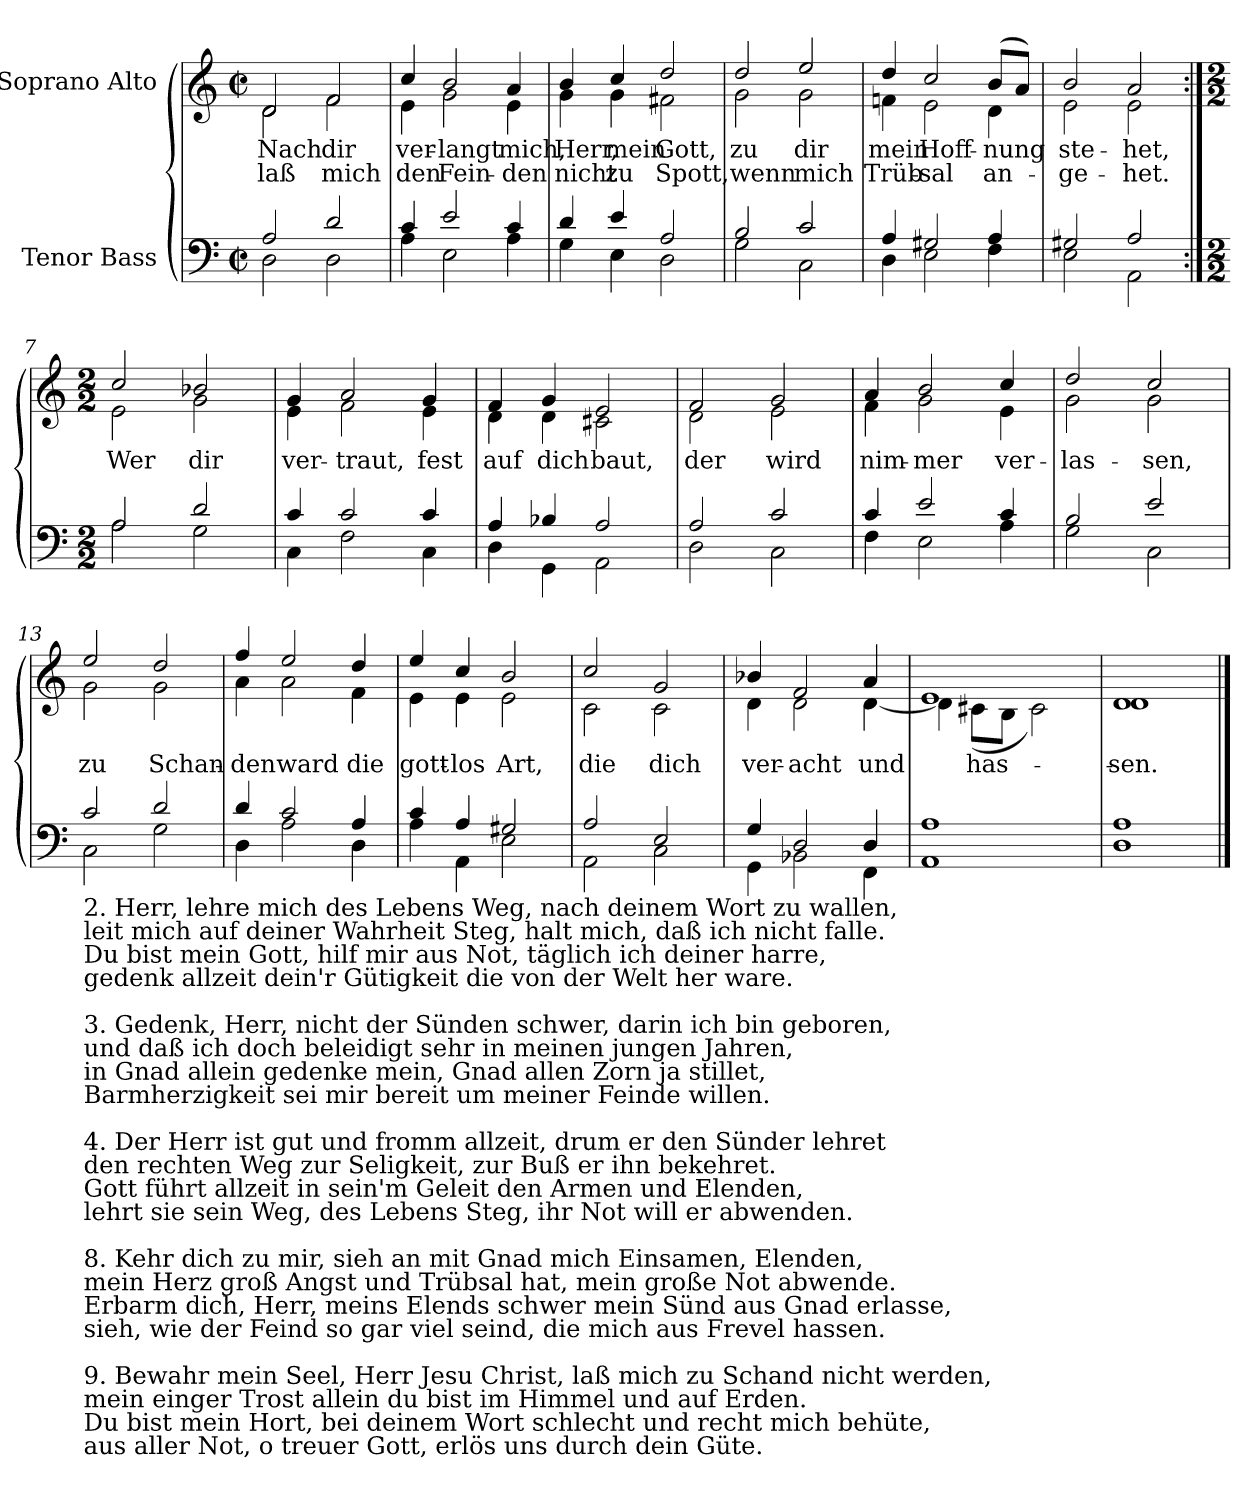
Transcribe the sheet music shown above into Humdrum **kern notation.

**kern	**kern	**text	**text
*part2	*part1	*part1	*part1
*staff2	*staff1	*staff1	*staff1
*I"Tenor Bass	*I"Soprano Alto	*	*
*clefF4	*clefG2	*	*
*k[]	*k[]	*	*
*C:	*C:	*	*
*M2/2	*M2/2	*	*
*met(c|)	*met(c|)	*	*
=1	=1	=1	=1
*^	*	*	*
!	!	!LO:TX:a:cj:t=Cornelius Becker\n(1561-1604)	!	!
!	!	!LO:TX:a:cj:t=Psalm 25, SWV 122	!	!
!	!	!LO:TX:a:cj:t=Heinrich Schütz\n(1585-1672)	!	!
!	!	!	!LO:LY:b	!LO:LY:b
*	*	*^	*	*
2A/	2D\	2d/	2d\	Nach	laß
!	!	!	!	!LO:LY:b	!LO:LY:b
2d/	2D\	2f/	2f\	dir	mich
=2	=2	=2	=2	=2	=2
!	!	!	!	!LO:LY:b	!LO:LY:b
4c/	4A\	4cc/	4e\	ver-	-den
!	!	!	!	!LO:LY:b	!LO:LY:b
2e/	2E\	2b/	2g\	langt	Fein-
!	!	!	!	!LO:LY:b	!LO:LY:b
4c/	4A\	4a/	4e\	-mich,	den
=3	=3	=3	=3	=3	=3
!	!	!	!	!LO:LY:b	!LO:LY:b
4d/	4G\	4b/	4g\	Herr,	nicht
!	!	!	!	!LO:LY:b	!LO:LY:b
4e/	4E\	4cc/	4g\	mein	zu
!	!	!	!	!LO:LY:b	!LO:LY:b
2A/	2D\	2dd/	2f#X\	Gott,	Spott,
=4	=4	=4	=4	=4	=4
!	!	!	!	!LO:LY:b	!LO:LY:b
2B/	2G\	2dd/	2g\	zu	wenn
!	!	!	!	!LO:LY:b	!LO:LY:b
2c/	2C\	2ee/	2g\	dir	mich
=5	=5	=5	=5	=5	=5
!	!	!	!	!LO:LY:b	!LO:LY:b
4A/	4D\	4dd/	4fn\	mein	Trüb-
!	!	!	!	!LO:LY:b	!LO:LY:b
2G#X/	2E\	2cc/	2e\	-Hoff-	-sal
!	!	!	!	!LO:LY:b	!LO:LY:b
4A/	4F\	(>8b/L	4d\	nung	an-
.	.	8a/J)	.	.	.
=6	=6	=6	=6	=6	=6
!	!	!	!	!LO:LY:b	!LO:LY:b
2G#X/	2E\	2b/	2e\	ste-	-ge-
!	!	!	!	!LO:LY:b	!LO:LY:b
2A/	2AA\	2a/	2e\	-het,	het.
!!LO:LB:g=z	!!
=7:|!	=7:|!	=7:|!	=7:|!	=7:|!	=7:|!
*M2/2	*	*M2/2	*	*	*
!	!	!	!	!LO:LY:b	!
2A/	2A\	2cc/	2e\	Wer	.
!	!	!	!	!LO:LY:b	!
2d/	2G\	2b-X/	2g\	dir	.
=8	=8	=8	=8	=8	=8
!	!	!	!	!LO:LY:b	!
4c/	4C\	4g/	4e\	ver-	.
!	!	!	!	!LO:LY:b	!
2c/	2F\	2a/	2f\	-traut,	.
!	!	!	!	!LO:LY:b	!
4c/	4C\	4g/	4e\	fest	.
=9	=9	=9	=9	=9	=9
!	!	!	!	!LO:LY:b	!
4A/	4D\	4f/	4d\	auf	.
!	!	!	!	!LO:LY:b	!
4B-X/	4GG\	4g/	4d\	dich	.
!	!	!	!	!LO:LY:b	!
2A/	2AA\	2e/	2c#X\	baut,	.
=10	=10	=10	=10	=10	=10
!	!	!	!	!LO:LY:b	!
2A/	2D\	2f/	2d\	der	.
!	!	!	!	!LO:LY:b	!
2c/	2C\	2g/	2e\	wird	.
=11	=11	=11	=11	=11	=11
!	!	!	!	!LO:LY:b	!
4c/	4F\	4a/	4f\	nim-	.
!	!	!	!	!LO:LY:b	!
2e/	2E\	2b/	2g\	-mer	.
!	!	!	!	!LO:LY:b	!
4c/	4A\	4cc/	4e\	ver-	.
=12	=12	=12	=12	=12	=12
!	!	!	!	!LO:LY:b	!
2B/	2G\	2dd/	2g\	-las-	.
!	!	!	!	!LO:LY:b	!
2e/	2C\	2cc/	2g\	-sen,	.
!!LO:LB:g=z	!!
=13	=13	=13	=13	=13	=13
!LO:TX:b:t=2. Herr, lehre mich des Lebens Weg, nach deinem Wort zu wallen,\nleit mich auf deiner Wahrheit Steg, halt mich, daß ich nicht falle.\nDu bist mein Gott, hilf mir aus Not, täglich ich deiner harre,\ngedenk allzeit dein'r Gütigkeit die von der Welt her ware.\n\n3. Gedenk, Herr, nicht der Sünden schwer, darin ich bin geboren,\nund daß ich doch beleidigt sehr in meinen jungen Jahren,\nin Gnad allein gedenke mein, Gnad allen Zorn ja stillet,\nBarmherzigkeit sei mir bereit um meiner Feinde willen.\n\n4. Der Herr ist gut und fromm allzeit, drum er den Sünder lehret\nden rechten Weg zur Seligkeit, zur Buß er ihn bekehret.\nGott führt allzeit in sein'm Geleit den Armen und Elenden,\nlehrt sie sein Weg, des Lebens Steg, ihr Not will er abwenden.\n\n8. Kehr dich zu mir, sieh an mit Gnad mich Einsamen, Elenden,\nmein Herz groß Angst und Trübsal hat, mein große Not abwende.\nErbarm dich, Herr, meins Elends schwer mein Sünd aus Gnad erlasse,\nsieh, wie der Feind so gar viel seind, die mich aus Frevel hassen.\n\n9. Bewahr mein Seel, Herr Jesu Christ, laß mich zu Schand nicht werden,\nmein einger Trost allein du bist im Himmel und auf Erden.\nDu bist mein Hort, bei deinem Wort schlecht und recht mich behüte,\naus aller Not, o treuer Gott, erlös uns durch dein Güte.	!	!	!	!	!
!	!	!	!	!LO:LY:b	!
2c/	2C\	2ee/	2g\	zu	.
!	!	!	!	!LO:LY:b	!
2d/	2G\	2dd/	2g\	Schan-	.
=14	=14	=14	=14	=14	=14
!	!	!	!	!LO:LY:b	!
4d/	4D\	4ff/	4a\	-den	.
!	!	!	!	!LO:LY:b	!
2c/	2A\	2ee/	2a\	ward	.
!	!	!	!	!LO:LY:b	!
4A/	4D\	4dd/	4f\	die	.
=15	=15	=15	=15	=15	=15
!	!	!	!	!LO:LY:b	!
4c/	4A\	4ee/	4e\	gott-	.
!	!	!	!	!LO:LY:b	!
4A/	4AA\	4cc/	4e\	-los	.
!	!	!	!	!LO:LY:b	!
2G#X/	2E\	2b/	2e\	Art,	.
=16	=16	=16	=16	=16	=16
!	!	!	!	!LO:LY:b	!
2A/	2AA\	2cc/	2c\	die	.
!	!	!	!	!LO:LY:b	!
2E/	2C\	2g/	2c\	dich	.
=17	=17	=17	=17	=17	=17
!	!	!	!	!LO:LY:b	!
4G/	4GG\	4b-X/	4d\	ver-	.
!	!	!	!	!LO:LY:b	!
2D/	2BB-X\	2f/	2d\	-acht	.
!	!	!	!	!LO:LY:b	!
4D/	4FF\	4a/	[4d\	und	.
=18	=18	=18	=18	=18	=18
1A/	1AA\	1e/	4d\]	.	.
!	!	!	!	!LO:LY:b	!
.	.	.	(<8c#X\L	has-	.
.	.	.	8B\J	.	.
.	.	.	2c#\)	.	.
=19	=19	=19	=19	=19	=19
!	!	!	!	!LO:LY:b	!
1A/	1D\	1d/	1d\	sen.	.
*v	*v	*	*	*	*
*	*v	*v	*	*
==	==	==	==
*-	*-	*-	*-
